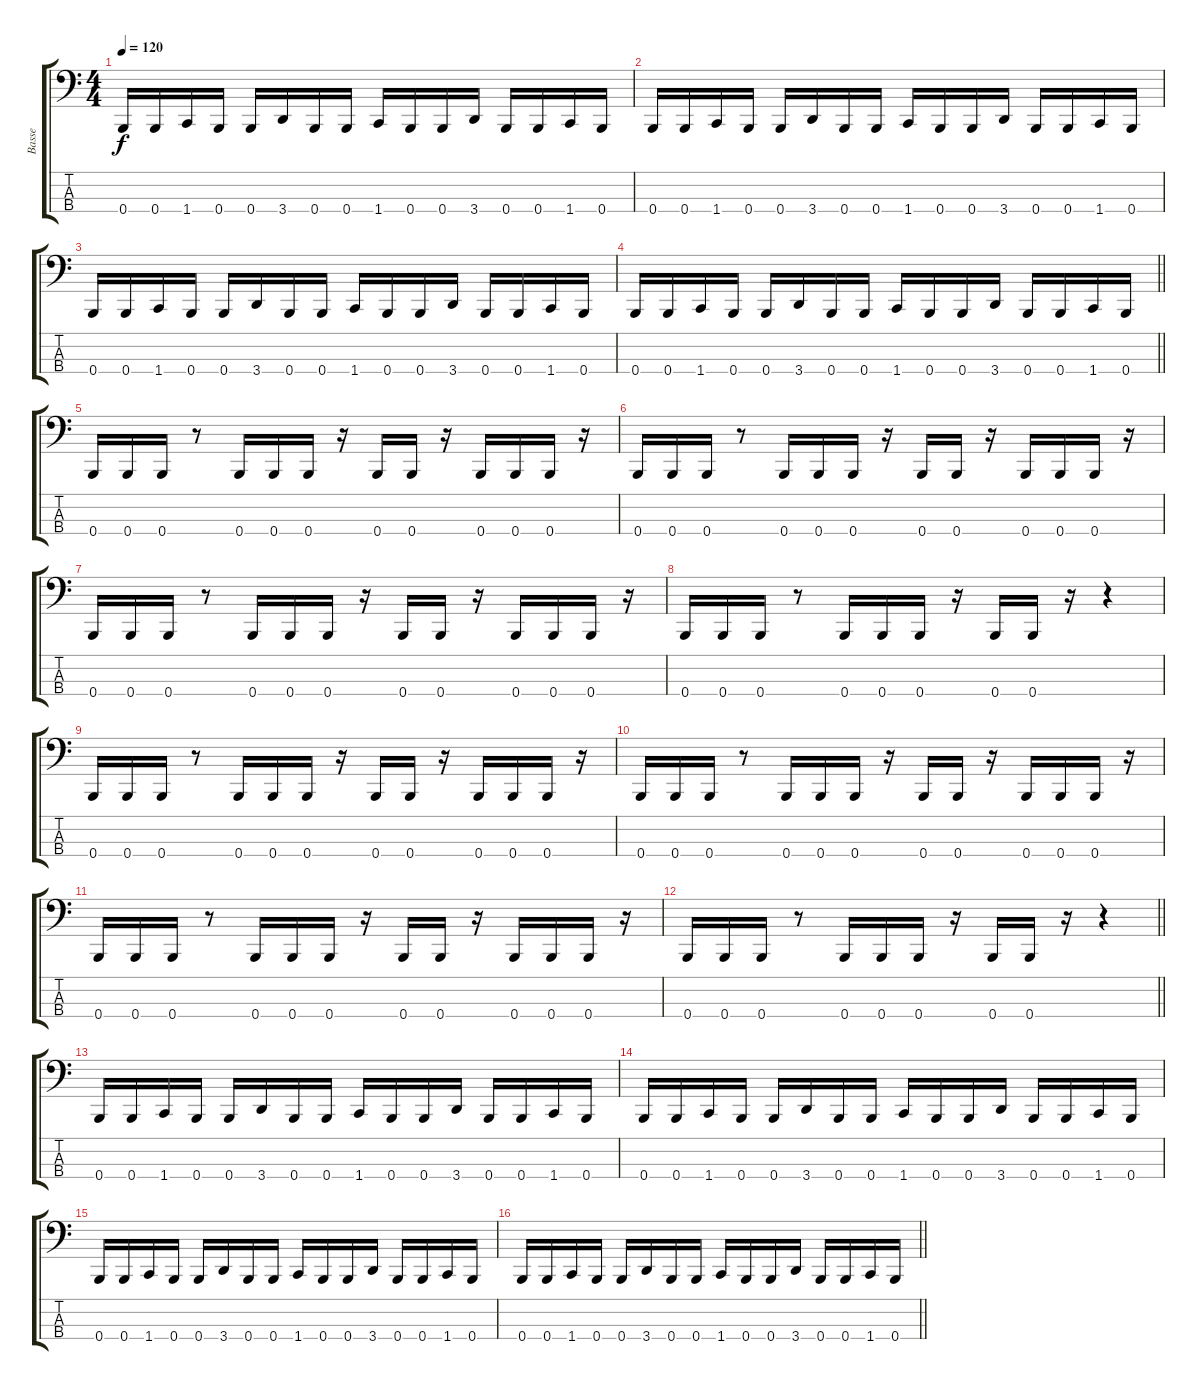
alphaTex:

\track ("Basse" "Basse") {instrument electricbassfinger}
\staff {score tabs}
\tuning (D2 A1 E1 B0) {hide}
\ts (4 4)
\tempo 120
\clef f4
\ks c
0.4.16{dy f} 0.4.16 1.4.16 0.4.16 0.4.16 3.4.16 0.4.16 0.4.16 1.4.16 0.4.16 0.4.16 3.4.16 0.4.16 0.4.16 1.4.16 0.4.16 |
0.4.16 0.4.16 1.4.16 0.4.16 0.4.16 3.4.16 0.4.16 0.4.16 1.4.16 0.4.16 0.4.16 3.4.16 0.4.16 0.4.16 1.4.16 0.4.16 |
0.4.16 0.4.16 1.4.16 0.4.16 0.4.16 3.4.16 0.4.16 0.4.16 1.4.16 0.4.16 0.4.16 3.4.16 0.4.16 0.4.16 1.4.16 0.4.16 |
\barLineRight lightlight
0.4.16 0.4.16 1.4.16 0.4.16 0.4.16 3.4.16 0.4.16 0.4.16 1.4.16 0.4.16 0.4.16 3.4.16 0.4.16 0.4.16 1.4.16 0.4.16 |
0.4.16 0.4.16 0.4.16 r.8 0.4.16 0.4.16 0.4.16 r.16 0.4.16 0.4.16 r.16 0.4.16 0.4.16 0.4.16 r.16 |
0.4.16 0.4.16 0.4.16 r.8 0.4.16 0.4.16 0.4.16 r.16 0.4.16 0.4.16 r.16 0.4.16 0.4.16 0.4.16 r.16 |
0.4.16 0.4.16 0.4.16 r.8 0.4.16 0.4.16 0.4.16 r.16 0.4.16 0.4.16 r.16 0.4.16 0.4.16 0.4.16 r.16 |
0.4.16 0.4.16 0.4.16 r.8 0.4.16 0.4.16 0.4.16 r.16 0.4.16 0.4.16 r.16 r.4 |
0.4.16 0.4.16 0.4.16 r.8 0.4.16 0.4.16 0.4.16 r.16 0.4.16 0.4.16 r.16 0.4.16 0.4.16 0.4.16 r.16 |
0.4.16 0.4.16 0.4.16 r.8 0.4.16 0.4.16 0.4.16 r.16 0.4.16 0.4.16 r.16 0.4.16 0.4.16 0.4.16 r.16 |
0.4.16 0.4.16 0.4.16 r.8 0.4.16 0.4.16 0.4.16 r.16 0.4.16 0.4.16 r.16 0.4.16 0.4.16 0.4.16 r.16 |
\barLineRight lightlight
0.4.16 0.4.16 0.4.16 r.8 0.4.16 0.4.16 0.4.16 r.16 0.4.16 0.4.16 r.16 r.4 |
0.4.16 0.4.16 1.4.16 0.4.16 0.4.16 3.4.16 0.4.16 0.4.16 1.4.16 0.4.16 0.4.16 3.4.16 0.4.16 0.4.16 1.4.16 0.4.16 |
0.4.16 0.4.16 1.4.16 0.4.16 0.4.16 3.4.16 0.4.16 0.4.16 1.4.16 0.4.16 0.4.16 3.4.16 0.4.16 0.4.16 1.4.16 0.4.16 |
0.4.16 0.4.16 1.4.16 0.4.16 0.4.16 3.4.16 0.4.16 0.4.16 1.4.16 0.4.16 0.4.16 3.4.16 0.4.16 0.4.16 1.4.16 0.4.16 |
\barLineRight lightlight
0.4.16 0.4.16 1.4.16 0.4.16 0.4.16 3.4.16 0.4.16 0.4.16 1.4.16 0.4.16 0.4.16 3.4.16 0.4.16 0.4.16 1.4.16 0.4.16
